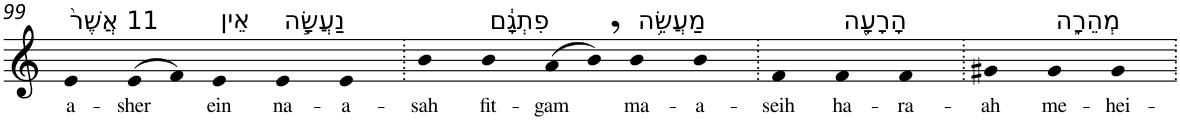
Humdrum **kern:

**kern	**text
*part1	*part1
*staff1	*staff1
*I"Piano	*
*I'Pno	*
!!LO:PB:g=z
*clefG2	*
*k[]	*
=99	=99
!LO:TX:a:t=11 אֲשֶׁר֙	!
!	!LO:LY:b
4e	a-
!	!LO:LY:b
(>8e	-sher
8f)	.
!LO:TX:a:t=אֵין	!
!	!LO:LY:b
4e	ein
!LO:TX:a:t=נַעֲשָׂ֣ה	!
!	!LO:LY:b
4e	na-
!	!LO:LY:b
4e	-a-
=100.	=100.
!	!LO:LY:b
4b	-sah
!LO:TX:a:t=פִתְגָ֔ם	!
!	!LO:LY:b
4b	fit-
!	!LO:LY:b
(>8a	-gam
8b,)	.
!LO:TX:a:t=מַעֲשֵׂ֥ה	!
!	!LO:LY:b
4b	ma-
!	!LO:LY:b
4b	-a-
=101.	=101.
!	!LO:LY:b
4f	-seih
!LO:TX:a:t=הָרָעָ֖ה	!
!	!LO:LY:b
4f	ha-
!	!LO:LY:b
4f	-ra-
=102.	=102.
!	!LO:LY:b
4g#X	-ah
!LO:TX:a:t=מְהֵרָ֑ה	!
!	!LO:LY:b
4g#	me-
!	!LO:LY:b
4g#	-hei-
=.	=.
*-	*-
